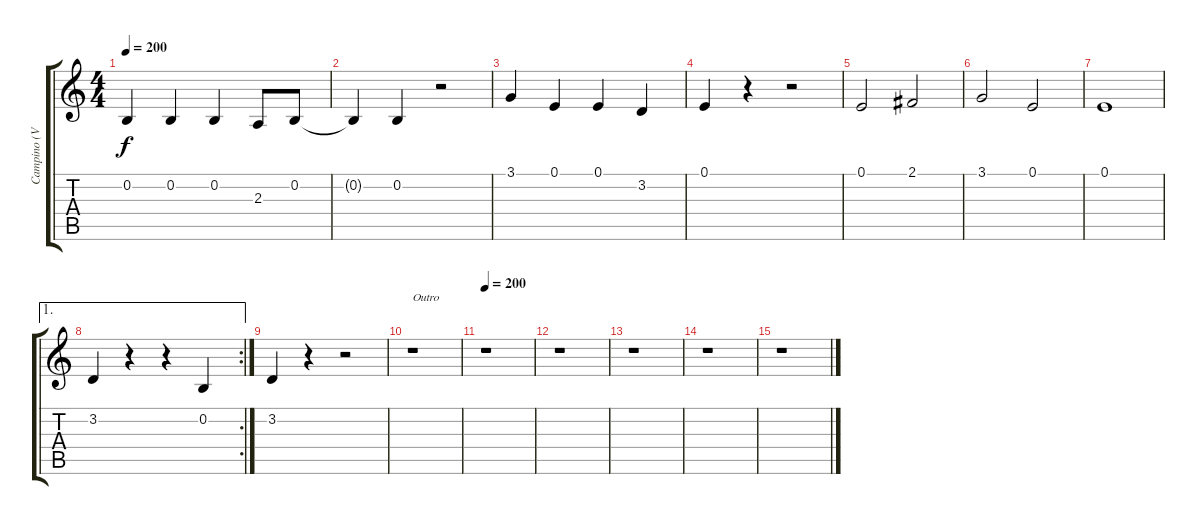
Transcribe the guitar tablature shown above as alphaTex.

\track ("Campino (Voice)" "Campino (V") {instrument electricgrandpiano}
\staff {score tabs}
\tuning (E4 B3 G3 D3 A2 E2) {hide}
\ts (4 4)
\tempo 200
\clef g2
\ks c
0.2.4{dy f} 0.2.4 0.2.4 2.3.8 0.2.8 |
0.2{t}.4 0.2.4 r.2 |
3.1.4 0.1.4 0.1.4 3.2.4 |
0.1.4 r.4 r.2 |
0.1.2 2.1.2 |
3.1.2 0.1.2 |
0.1.1 |
\ae 1
\rc 2
3.2.4 r.4 r.4 0.2.4 |
3.2.4 r.4 r.2 |
r.1{txt "Outro"} |
\tempo 200
r.1 |
r.1 |
r.1 |
r.1 |
r.1
